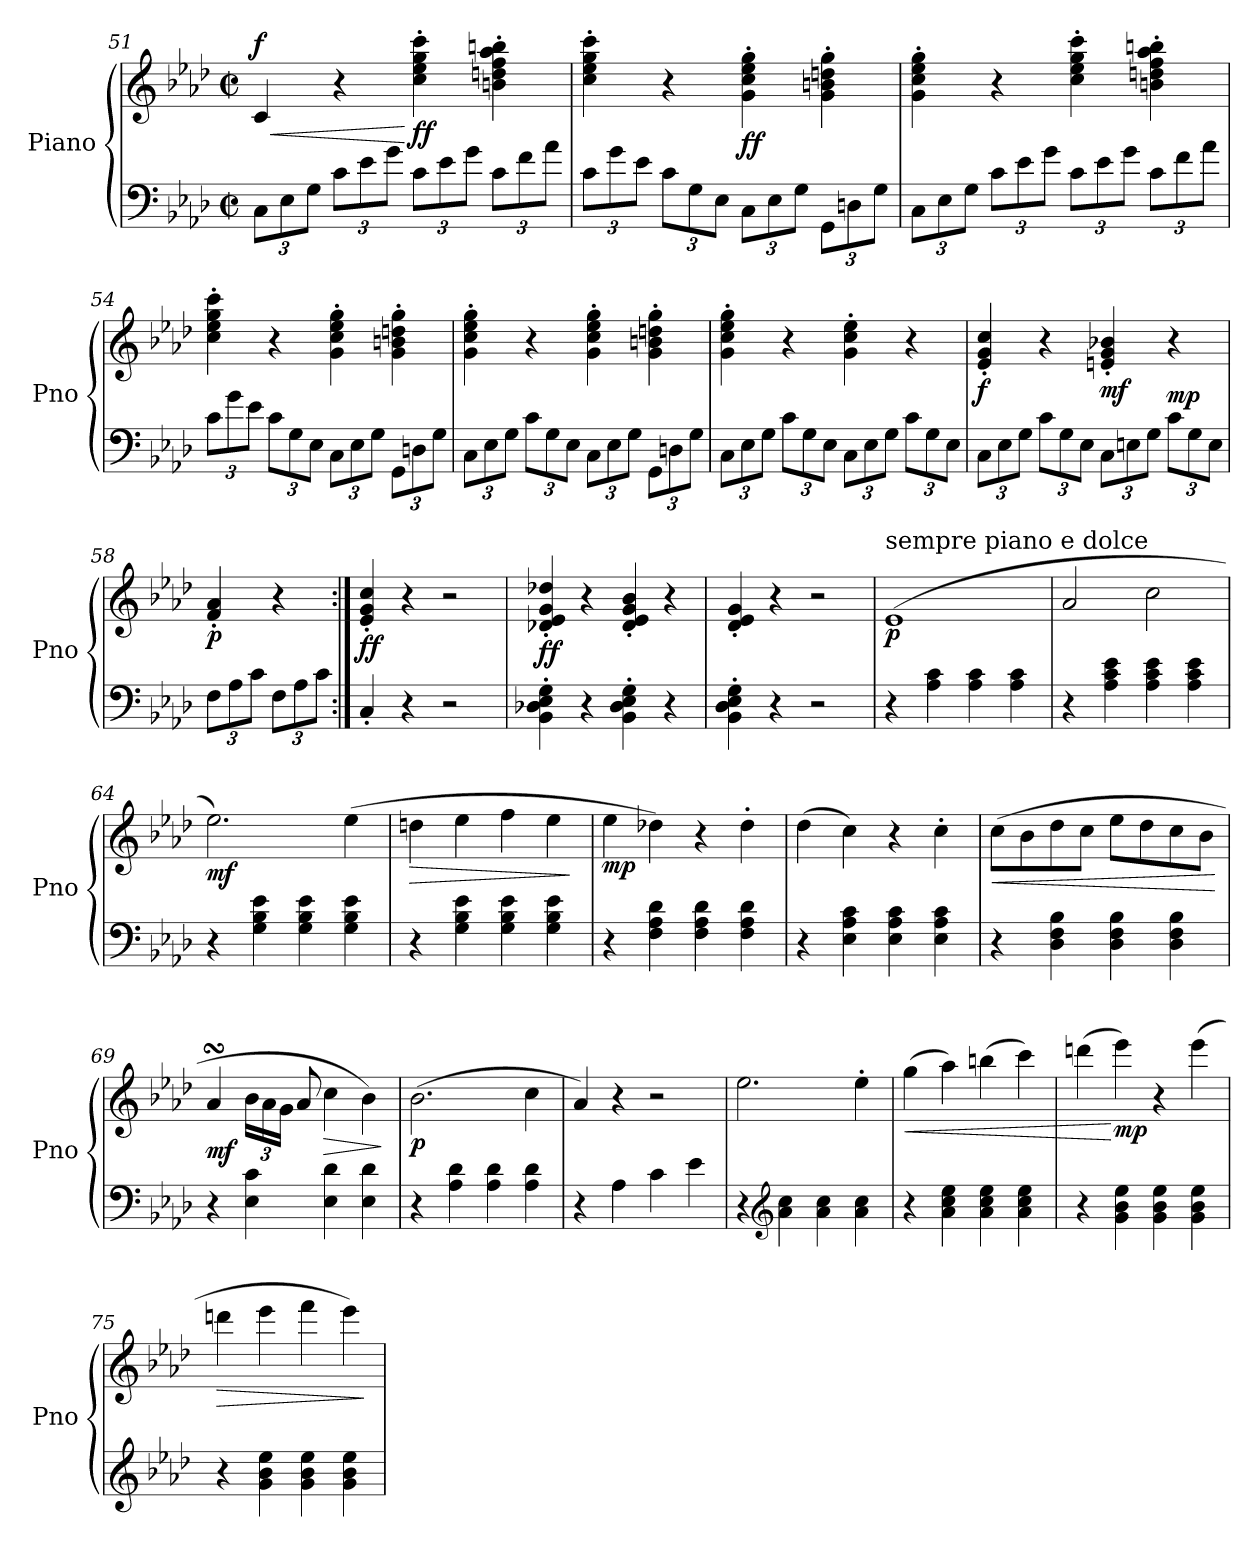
**kern	**kern	**dynam
*part1	*part1	*part1
*staff2	*staff1	*staff1/2
*I"Piano	*	*
*I'Pno	*	*
*clefF4	*clefG2	*
*k[b-e-a-d-]	*k[b-e-a-d-]	*
*A-:	*A-:	*
*M2/2	*M2/2	*
*met(c|)	*met(c|)	*
*Xbrackettup	*	*
=51	=51	=51
!	!	!LO:HP:b
!	!	!LO:DY:n=1:a
12C\L	4c/	< f
12E-\	.	.
12G\J	.	.
12c\L	4r	.
12e-\	.	.
12g\J	.	.
!	!	!LO:DY:n=2:b
12c\L	4cc\' 4ee-\' 4gg\' 4ccc\'	[ ff
12e-\	.	.
12g\J	.	.
12c\L	4bn\' 4ddn\' 4ff\' 4aa-\' 4bbn\'	.
12f\	.	.
12a-\J	.	.
!!LO:LB:g=z
=52	=52	=52
12c\L	4cc\' 4ee-\' 4gg\' 4ccc\'	.
12g\	.	.
12e-\J	.	.
12c\L	4r	.
12G\	.	.
12E-\J	.	.
!	!	!LO:DY:b
12C\L	4g\' 4cc\' 4ee-\' 4gg\'	ff
12E-\	.	.
12G\J	.	.
12GG\L	4g\' 4bn\' 4ddn\' 4gg\'	.
12Dn\	.	.
12G\J	.	.
=53	=53	=53
12C\L	4g\' 4cc\' 4ee-\' 4gg\'	.
12E-\	.	.
12G\J	.	.
12c\L	4r	.
12e-\	.	.
12g\J	.	.
12c\L	4cc\' 4ee-\' 4gg\' 4ccc\'	.
12e-\	.	.
12g\J	.	.
12c\L	4bn\' 4ddn\' 4ff\' 4aa-\' 4bbn\'	.
12f\	.	.
12a-\J	.	.
=54	=54	=54
12c\L	4cc\' 4ee-\' 4gg\' 4ccc\'	.
12g\	.	.
12e-\J	.	.
12c\L	4r	.
12G\	.	.
12E-\J	.	.
12C\L	4g\' 4cc\' 4ee-\' 4gg\'	.
12E-\	.	.
12G\J	.	.
12GG\L	4g\' 4bn\' 4ddn\' 4gg\'	.
12Dn\	.	.
12G\J	.	.
!!LO:LB:g=z
=55	=55	=55
12C\L	4g\' 4cc\' 4ee-\' 4gg\'	.
12E-\	.	.
12G\J	.	.
12c\L	4r	.
12G\	.	.
12E-\J	.	.
12C\L	4g\' 4cc\' 4ee-\' 4gg\'	.
12E-\	.	.
12G\J	.	.
12GG\L	4g\' 4bn\' 4ddn\' 4gg\'	.
12Dn\	.	.
12G\J	.	.
=56	=56	=56
12C\L	4g\' 4cc\' 4ee-\' 4gg\'	.
12E-\	.	.
12G\J	.	.
12c\L	4r	.
12G\	.	.
12E-\J	.	.
12C\L	4g\' 4cc\' 4ee-\'	.
12E-\	.	.
12G\J	.	.
12c\L	4r	.
12G\	.	.
12E-\J	.	.
=57	=57	=57
!	!	!LO:DY:b
12C\L	4e-/' 4g/' 4cc/'	f
12E-\	.	.
12G\J	.	.
12c\L	4r	.
12G\	.	.
12E-\J	.	.
!	!	!LO:DY:b
12C\L	4en/' 4g/' 4b-X/'	mf
12En\	.	.
12G\J	.	.
!	!	!LO:DY:a=2
12c\L	4r	mp
12G\	.	.
12E\J	.	.
=58	=58	=58
!	!	!LO:DY:b
12F\L	4f/' 4a-/'	p
12A-\	.	.
12c\J	.	.
12F\L	4r	.
12A-\	.	.
12c\J	.	.
=59:|!	=59:|!	=59:|!
!	!	!LO:DY:b
4C'/	4e-/' 4g/' 4cc/'	ff
4r	4r	.
2r	2r	.
!!LO:LB:g=z
=60	=60	=60
!	!	!LO:DY:b
4BB-\' 4D-X\' 4E-\' 4G\'	4d-X/' 4e-/' 4g/' 4dd-X/'	ff
4r	4r	.
4BB-\' 4D-\' 4E-\' 4G\'	4d-/' 4e-/' 4g/' 4b-/'	.
4r	4r	.
=61	=61	=61
4BB-\' 4D-\' 4E-\' 4G\'	4d-/' 4e-/' 4g/'	.
4r	4r	.
2r	2r	.
=62	=62	=62
!	!LO:TX:a:t=sempre piano e dolce	!
!	!	!LO:DY:b
4r	(1e-	p
4A-\ 4c\	.	.
4A-\ 4c\	.	.
4A-\ 4c\	.	.
=63	=63	=63
4r	2a-/	.
4A-\ 4c\ 4e-\	.	.
4A-\ 4c\ 4e-\	2cc\	.
4A-\ 4c\ 4e-\	.	.
=64	=64	=64
!	!	!LO:DY:b
4r	2.ee-\)	mf
4G\ 4B-\ 4e-\	.	.
4G\ 4B-\ 4e-\	.	.
4G\ 4B-\ 4e-\	(4ee-\	.
=65	=65	=65
!	!	!LO:HP:b
4r	4ddn\	>
4G\ 4B-\ 4e-\	4ee-\	.
4G\ 4B-\ 4e-\	4ff\	.
4G\ 4B-\ 4e-\	4ee-\	.
.	.	]
=66	=66	=66
!	!	!LO:DY:b
4r	4ee-\	mp
4F\ 4A-\ 4d-\	4dd-X\)	.
4F\ 4A-\ 4d-\	4r	.
4F\ 4A-\ 4d-\	4dd-'\	.
=67	=67	=67
4r	(4dd-\	.
4E-\ 4A-\ 4c\	4cc\)	.
4E-\ 4A-\ 4c\	4r	.
4E-\ 4A-\ 4c\	4cc'\	.
!!LO:PB:g=z
=68	=68	=68
!	!	!LO:HP:b
4r	(8cc\L	<
.	8b-\	.
4D-\ 4F\ 4B-\	8dd-\	.
.	8cc\J	.
4D-\ 4F\ 4B-\	8ee-\L	.
.	8dd-\	.
4D-\ 4F\ 4B-\	8cc\	.
.	8b-\J	.
.	.	[
=69	=69	=69
!	!	!LO:DY:b
4r	4a-sSSs/	mf
*	*Xbrackettup	*
4E-\ 4c\	24b-\LL	.
.	24a-\	.
.	24g\JJ	.
.	8a-/	.
!	!	!LO:HP:b
4E-\ 4d-\	4cc\	>
4E-\ 4d-\	4b-\)	.
.	.	]
=70	=70	=70
!	!	!LO:DY:b
4r	(2.b-\	p
4A-\ 4d-\	.	.
4A-\ 4d-\	.	.
4A-\ 4d-\	4cc\	.
=71	=71	=71
4r	4a-/)	.
4A-\	4r	.
4c\	2r	.
4e-\	.	.
=72	=72	=72
4r	2.ee-\	.
*clefG2	*	*
4a-\ 4cc\	.	.
4a-\ 4cc\	.	.
4a-\ 4cc\	4ee-'\	.
=73	=73	=73
!	!	!LO:HP:b
4r	(4gg\	<
4a-\ 4cc\ 4ee-\	4aa-\)	.
4a-\ 4cc\ 4ee-\	(4bbn\	.
4a-\ 4cc\ 4ee-\	4ccc\)	.
=74	=74	=74
4r	(4dddn\	.
!	!	!LO:DY:n=1:b
4g\ 4b-\ 4ee-\	4eee-\)	[ mp
4g\ 4b-\ 4ee-\	4r	.
4g\ 4b-\ 4ee-\	(4eee-\	.
=75	=75	=75
!	!	!LO:HP:b
4r	4dddn\	>
4g\ 4b-\ 4ee-\	4eee-\	.
4g\ 4b-\ 4ee-\	4fff\	.
4g\ 4b-\ 4ee-\	4eee-\)	.
.	.	]
=	=	=
*-	*-	*-
